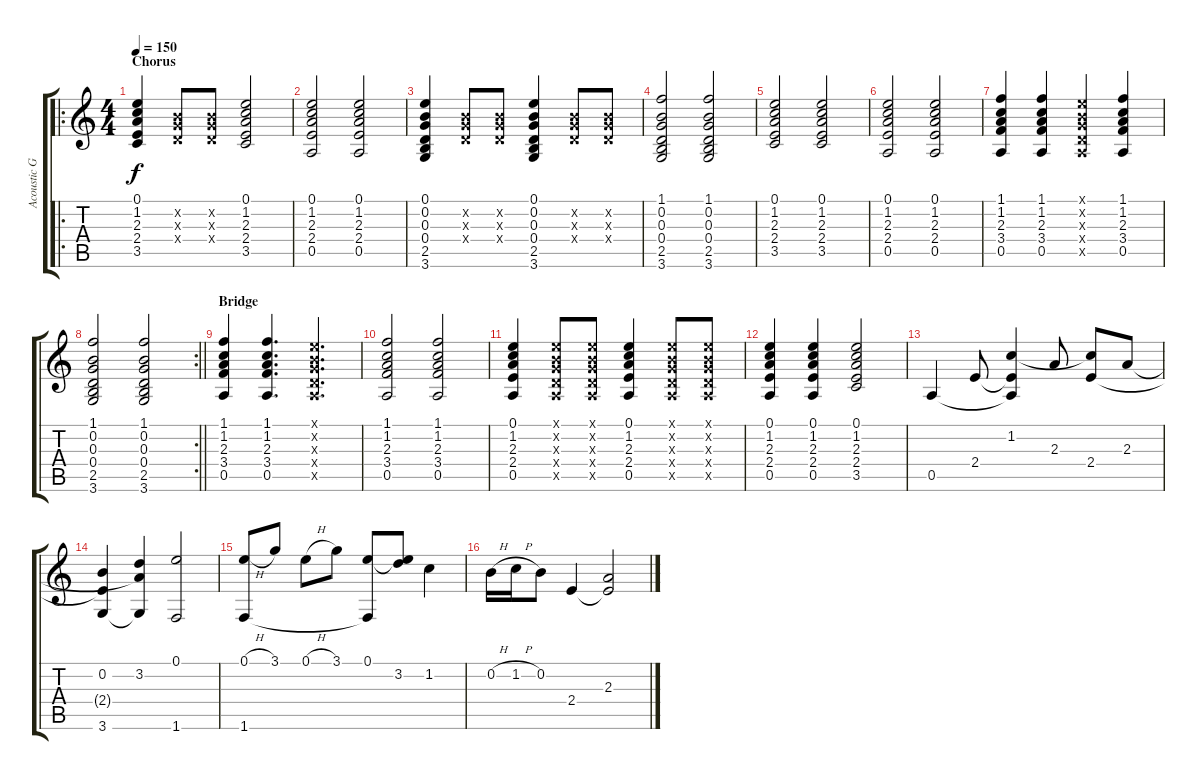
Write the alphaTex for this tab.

\track ("Acoustic Guitar" "Acoustic G") {instrument acousticguitarsteel}
\staff {score tabs}
\tuning (E4 B3 G3 D3 A2 E2) {hide}
\ro
\ts (4 4)
\section ("" "Chorus")
\tempo 150
\clef g2
\ks c
(0.1 1.2 2.3 2.4 3.5).4{dy f volume 16} (0.2{x} 0.3{x} 0.4{x}).8 (0.2{x} 0.3{x} 0.4{x}).8 (0.1 1.2 2.3 2.4 3.5).2 |
(0.1 1.2 2.3 2.4 0.5).2 (0.1 1.2 2.3 2.4 0.5).2 |
(0.1 0.2 0.3 0.4 2.5 3.6).4 (0.2{x} 0.3{x} 0.4{x}).8 (0.2{x} 0.3{x} 0.4{x}).8 (0.1 0.2 0.3 0.4 2.5 3.6).4 (0.2{x} 0.3{x} 0.4{x}).8 (0.2{x} 0.3{x} 0.4{x}).8 |
(1.1 0.2 0.3 0.4 2.5 3.6).2 (1.1 0.2 0.3 0.4 2.5 3.6).2 |
(0.1 1.2 2.3 2.4 3.5).2 (0.1 1.2 2.3 2.4 3.5).2 |
(0.1 1.2 2.3 2.4 0.5).2 (0.1 1.2 2.3 2.4 0.5).2 |
(1.1 1.2 2.3 3.4 0.5).4 (1.1 1.2 2.3 3.4 0.5).4 (0.1{x} 0.2{x} 0.3{x} 0.4{x} 0.5{x}).4 (1.1 1.2 2.3 3.4 0.5).4 |
\rc 2
\barLineRight lightlight
(1.1 0.2 0.3 0.4 2.5 3.6).2 (1.1 0.2 0.3 0.4 2.5 3.6).2 |
\section ("" "Bridge")
(1.1 1.2 2.3 3.4 0.5).4 (1.1 1.2 2.3 3.4 0.5).4{d} (0.1{x} 0.2{x} 0.3{x} 0.4{x} 0.5{x}).4{d} |
(1.1 1.2 2.3 3.4 0.5).2 (1.1 1.2 2.3 3.4 0.5).2 |
(0.1 1.2 2.3 2.4 0.5).4 (0.1{x} 0.2{x} 0.3{x} 0.4{x} 0.5{x}).8 (0.1{x} 0.2{x} 0.3{x} 0.4{x} 0.5{x}).8 (0.1 1.2 2.3 2.4 0.5).4 (0.1{x} 0.2{x} 0.3{x} 0.4{x} 0.5{x}).8 (0.1{x} 0.2{x} 0.3{x} 0.4{x} 0.5{x}).8 |
(0.1 1.2 2.3 2.4 0.5).4 (0.1 1.2 2.3 2.4 0.5).4 (0.1 1.2 2.3 2.4 3.5).2 |
0.5.4 2.4.8 (1.2 2.4{t} 0.5{t}).4 2.3.8 (1.2{t} 2.4).8 2.3.8 |
(0.2 2.4{t} 3.6).4 (3.2 2.3{t} 3.6{t}).4 (0.1 1.6).2 |
(0.1{h} 1.6).8 3.1.8 0.1{h}.8 3.1.8 (0.1 1.6{t}).8 (0.1{t} 3.2).8 1.2.4 |
0.2{h}.16 1.2{h}.16 0.2.8 2.4.4 (2.3 2.4{t}).2
